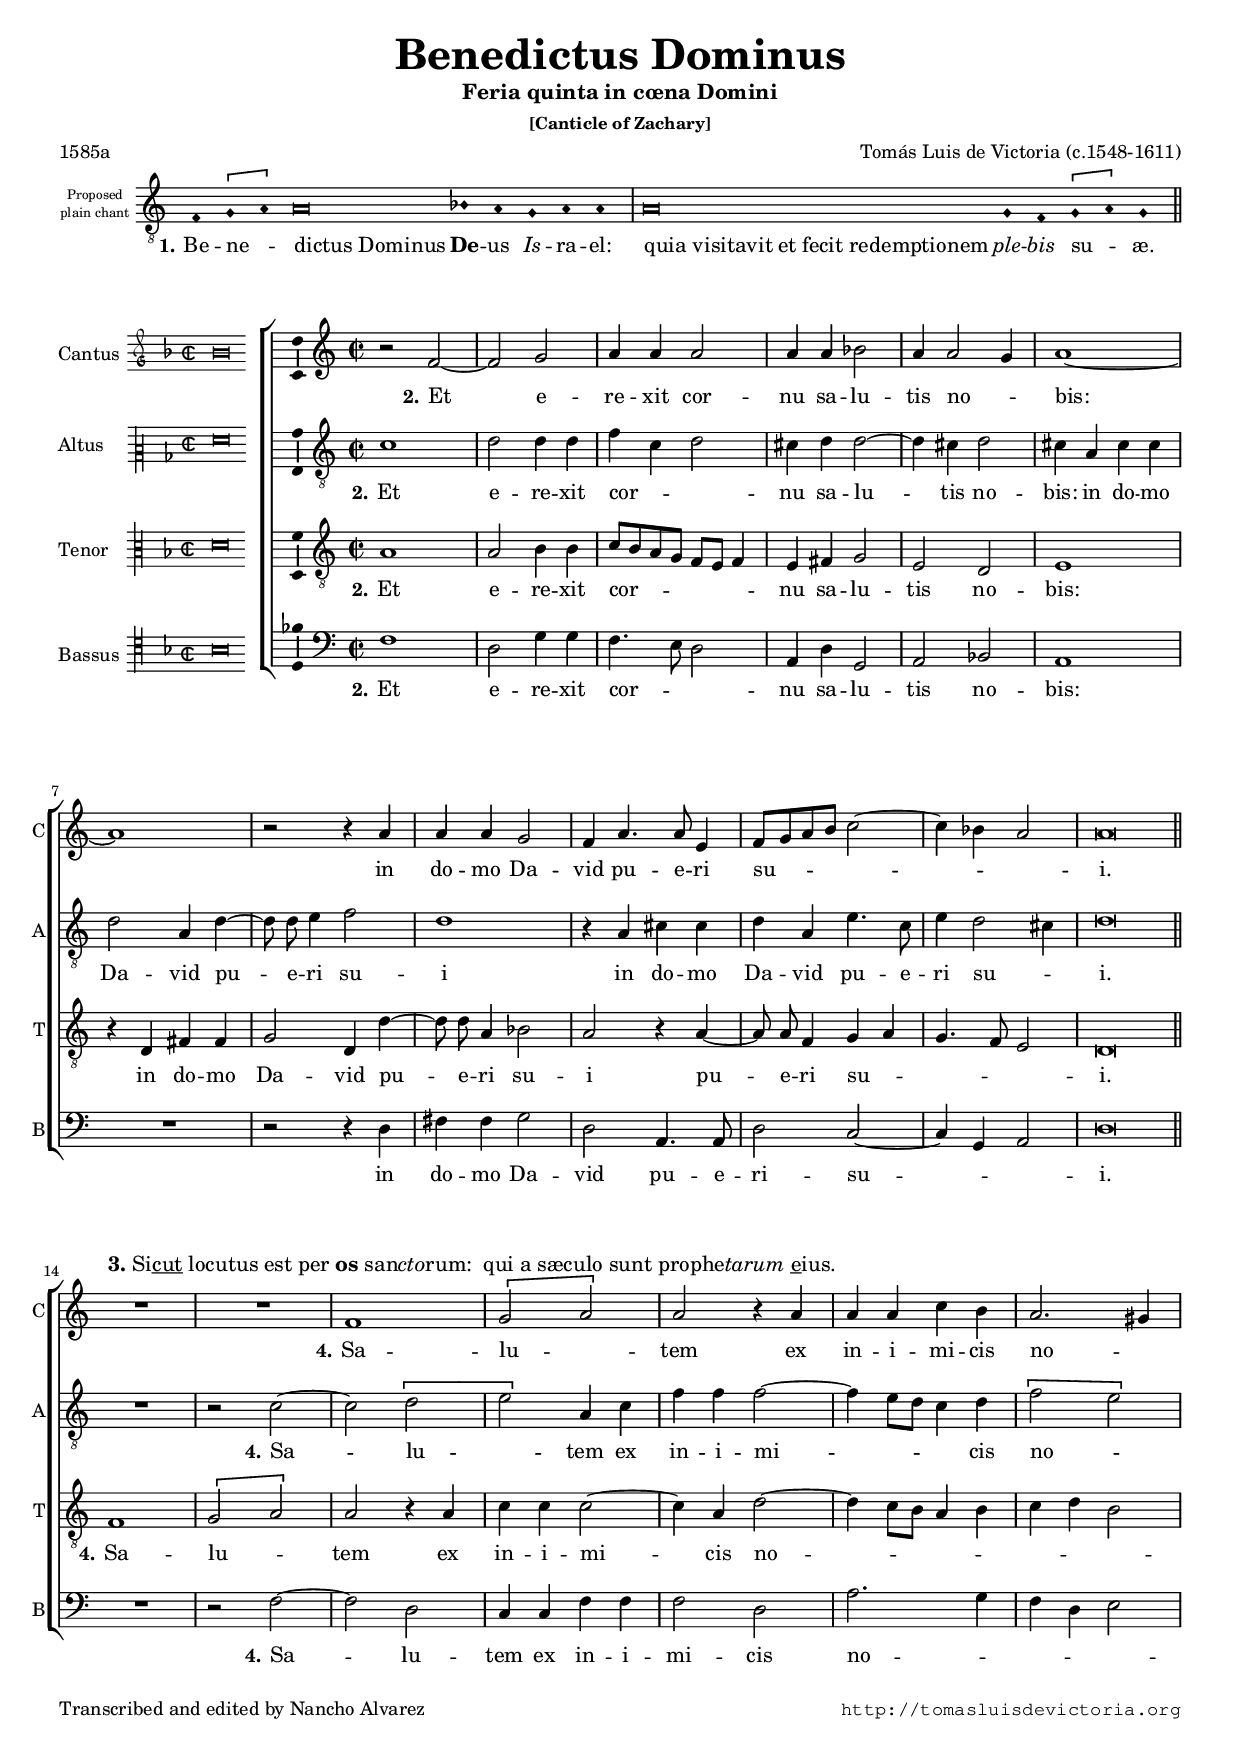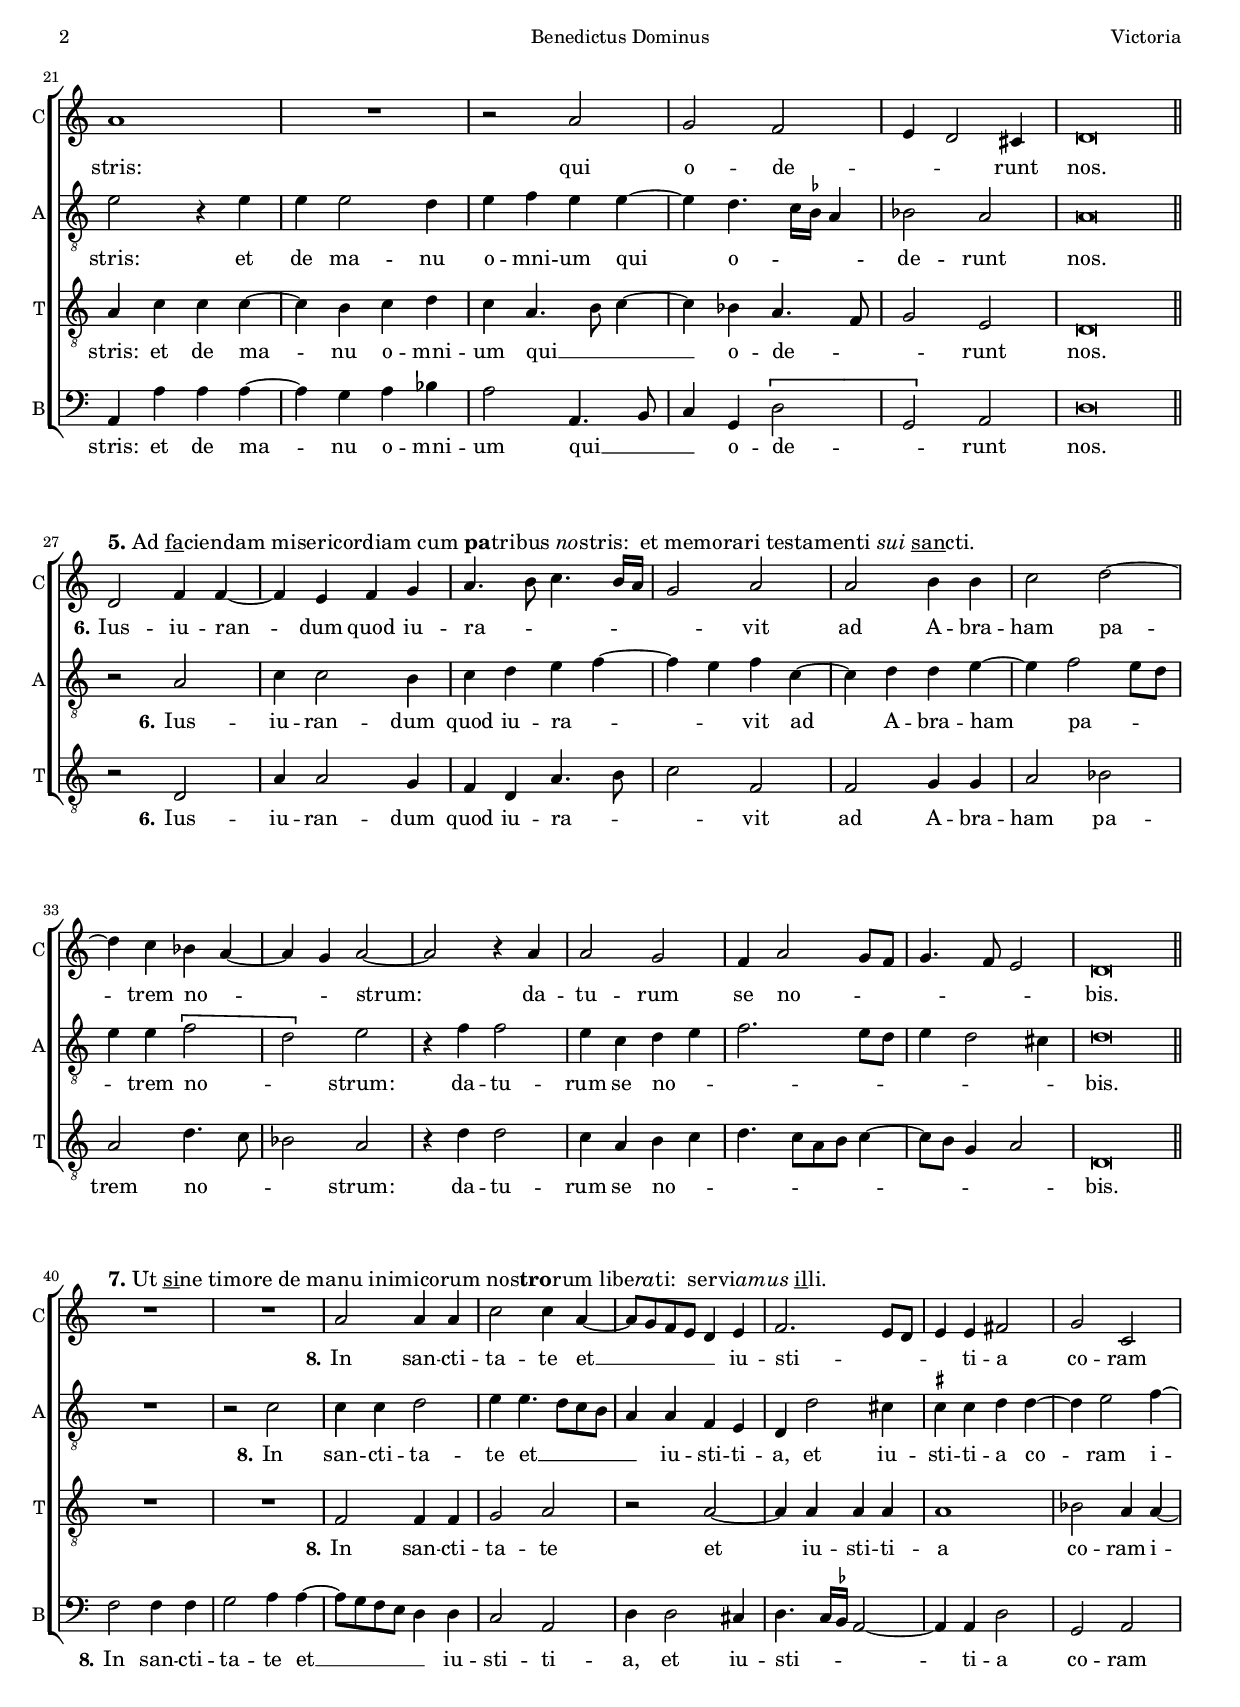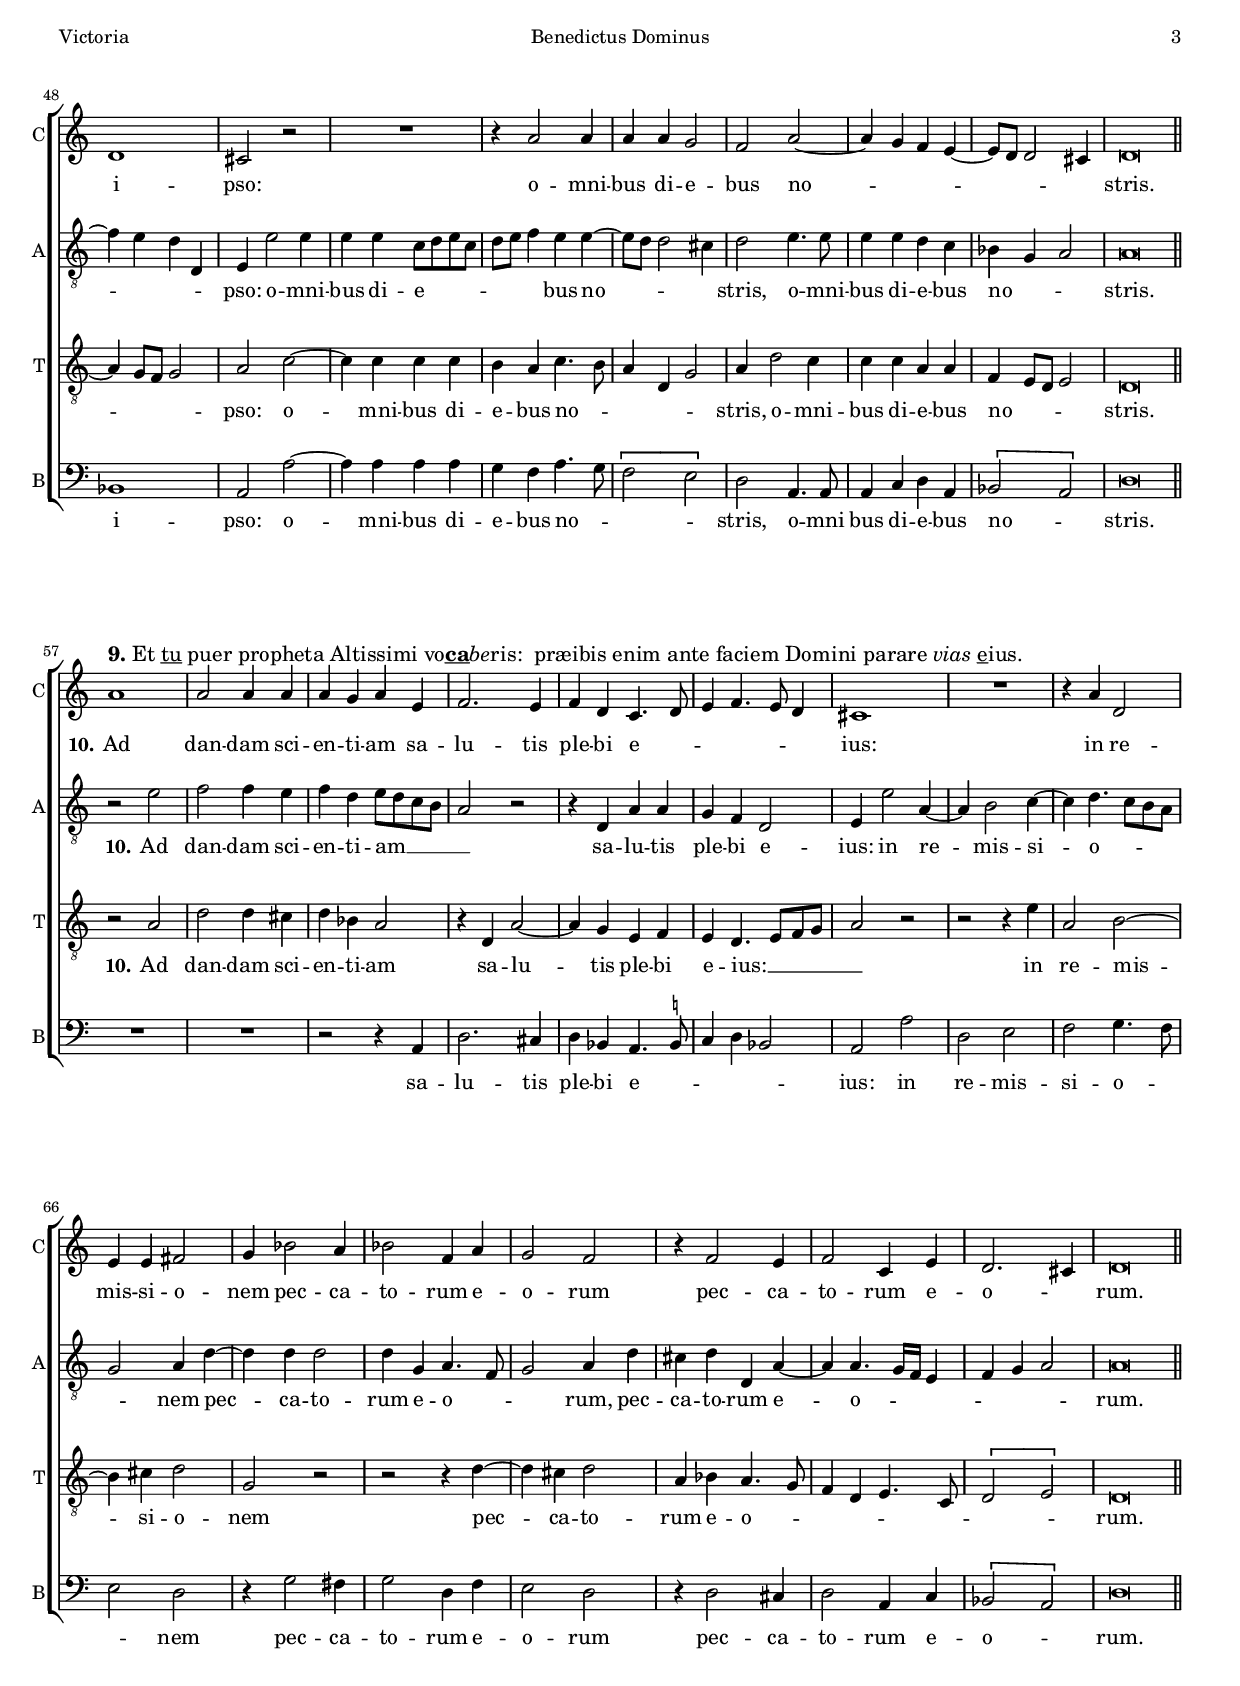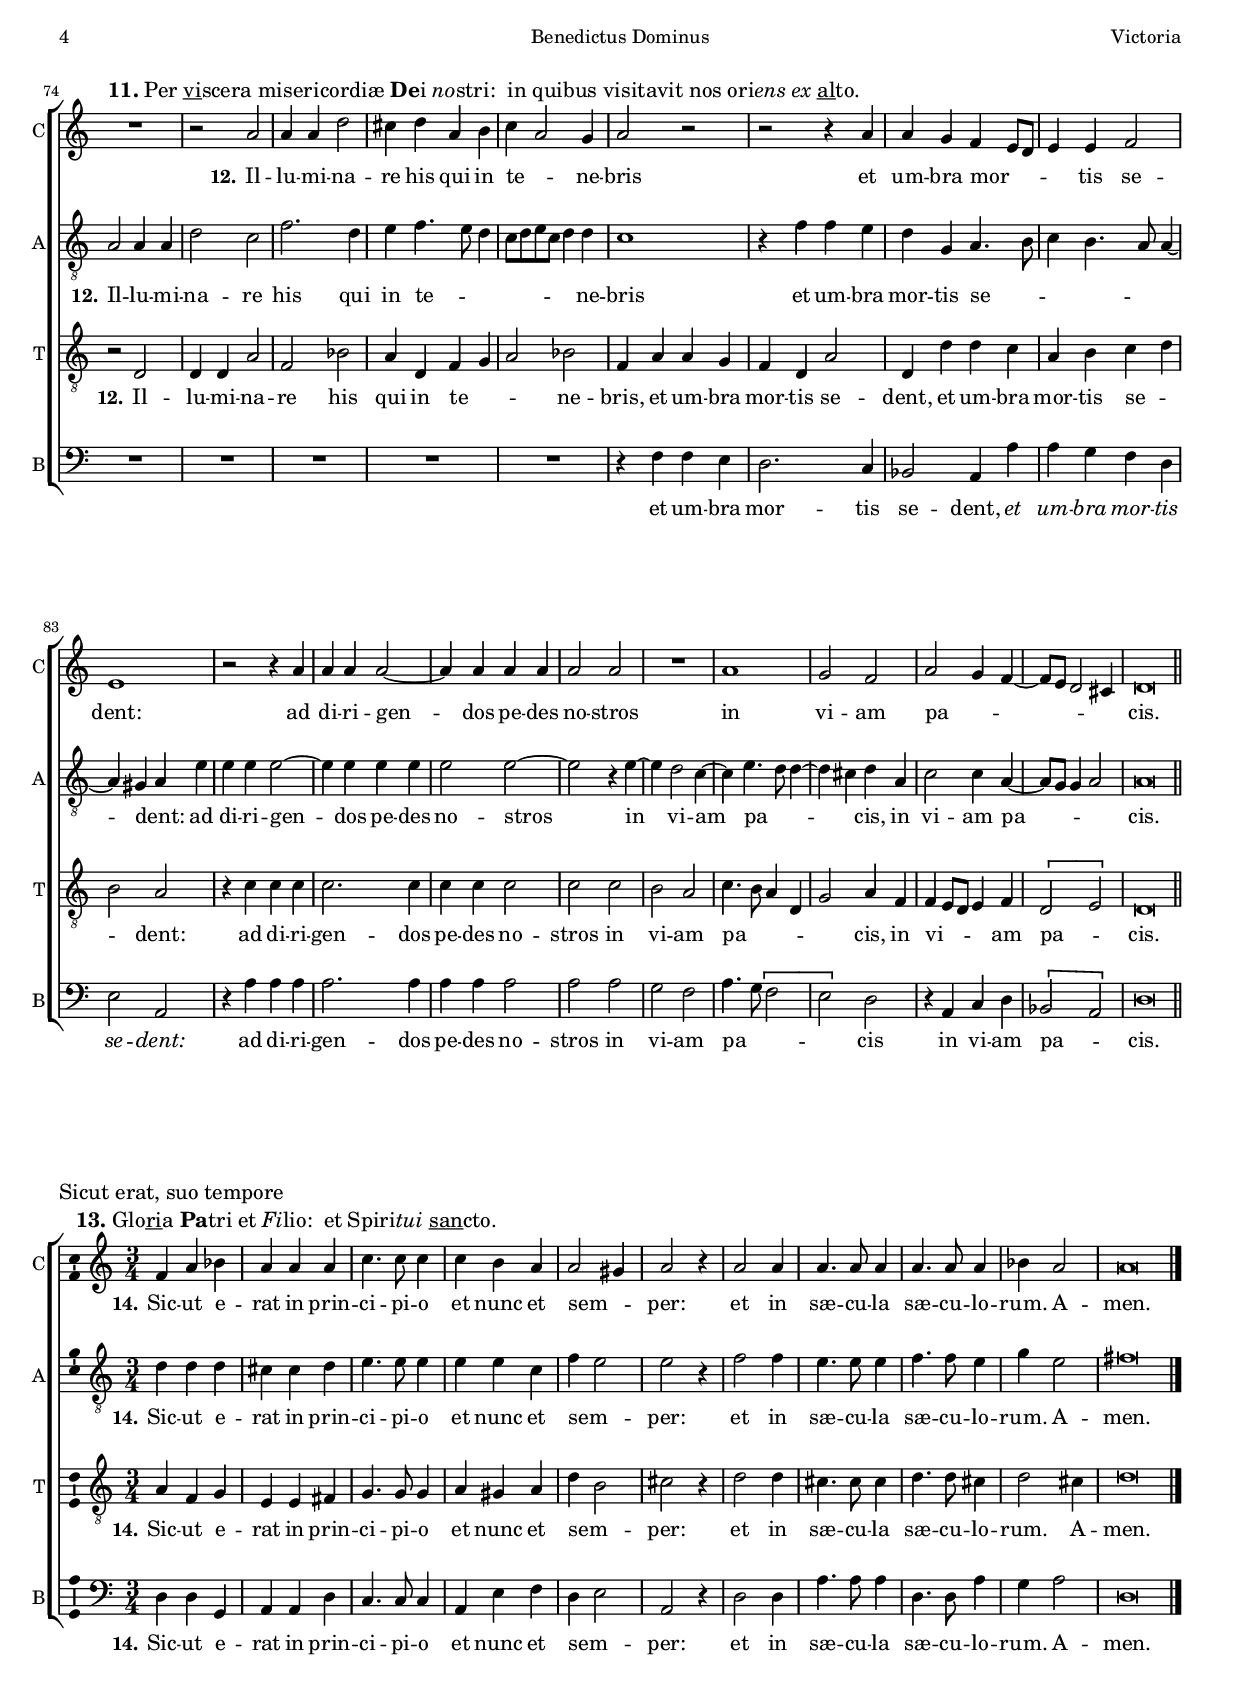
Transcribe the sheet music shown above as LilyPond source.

\version "2.18.0"

#(set-default-paper-size "a4")
#(set-global-staff-size 16.4)
#(ly:set-option 'point-and-click #f)
%mobile -s15.5 -i3.2 -ball

italicas=\override LyricText.font-shape = #'italic
rectas=\override LyricText.font-shape = #'upright
negrita=\once \override LyricText.font-series = #'bold
italica=\once \override LyricText.font-shape = #'italic

ss=\once \set suggestAccidentals = ##t
incipitwidth = 20
mtempo={\tempo 4 = 100}
mtempob={\tempo 4 = 50}
mt=#(define-music-function (parser location offset) (number?) ; move lyric text
      #{ \once \override LyricText.X-offset = -$offset #})

htitle="Benedictus Dominus"
hcomposer="Victoria"

\header {
	title=\markup{\fontsize #3 "Benedictus Dominus"}
	subtitle="Feria quinta in cœna Domini" %"in Coena Domini ad Laudes"
	subsubtitle=\markup{ "[Canticle of Zachary]" }
	composer="Tomás Luis de Victoria (c.1548-1611)"
        pdfauthor=\composer
	%opus="(-)"
	poet = "1585a"
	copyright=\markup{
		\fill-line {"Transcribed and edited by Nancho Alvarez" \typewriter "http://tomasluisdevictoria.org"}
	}
%	tagline=""
}




% El canto llano lo propone Samuel Rubio

\score {\transpose c' g {
<<
         \new Voice = "canto" {
                 \override Staff.TimeSignature.stencil = #'()
                 \set Staff.instrumentName=\markup{\fontsize #-3 \center-column{"Proposed" "plain chant"}}
                 \override Stem.transparent = ##t
                 \set Score.timing = ##f
                 \override NoteHead.style = #'neomensural         
                 \clef "G_8" 
                 \key f \major
                 \override LigatureBracket.padding = #1
                 bes4  \[c' d'\] d'\breve ees'4 d' c' d' d' \bar "|" 
                 d'\breve
                 %d' d' d' d' d' d' d' d' d' d' d' d'
                 c'4 bes  \[c' d'\] c' 
                 \bar "||"
         }
         \new Lyrics \lyricsto "canto" {
         	 \set stanza = "1."
         	 Be -- ne -- _ \mt #0 "dictus Dominus" \negrita De -- us \italica Is -- ra -- el:
                %qui -- a vi -- si -- ta -- vit, et fe -- cit re -- dem -- pti -- o -- nem ple -- bis su -- _ _ æ.
                \mt #0 "quia visitavit et fecit redemptionem" \italica ple -- \italica bis su -- _ æ.
         
         }
       
>>
        }%transpose

\layout {
        %line-width=16\cm 
        indent=1.3\cm
        ragged-right = ##f
}
}

%tablet \pageBreak

%%%%%%%%%%%%%%%%%%%%%%%%%%%%%%%%%%%%


global={\key f \major \time 2/2
        %\tempo \markup{"1. Benedictus Dominus Deus Israel: quia visitavit et fecit redemptionem plebis suae."}
        \skip 1*13 \bar "||" \break
	\tempo \markup{\larger \concat{"3. " \normal-text{"Si" \underline{"cut"} " locutus est per " \bold "os" " san" \italic "cto" "rum:  qui a sæculo sunt prophe" \italic "tarum " \underline{"e"} "ius."}}}
	\skip 1*13 \bar "||" \break
	\tempo \markup{\larger \concat{"5. " \normal-text{"Ad " \underline{"fa"} "ciendam misericordiam cum " \bold "pa" "tribus " \italic "no" "stris:  et memorari testamenti " \italic "sui " \underline{"san"} "cti."}}}
	\skip 1*13 \bar "||" \break
	\tempo \markup{\larger \concat{"7. " \normal-text{"Ut " \underline{"si"} "ne timore de manu inimicorum nos" \bold "tro" "rum libe" \italic "ra" "ti:  servi" \italic "amus " \underline{"il"} "li."}}}
	\skip 1*17 \bar "||" \break
	\tempo \markup{\larger \concat{"9. " \normal-text{"Et " \underline{"tu"} " puer propheta Altissimi vo" \bold \underline{"ca"} \italic "be" "ris:  præibis enim ante faciem Domini parare " \italic "vias " \underline{"e"} "ius."}}}
	\skip 1*17 \bar "||" \break
	\tempo \markup{\larger \concat{"11. " \normal-text{"Per " \underline{"vi"} "scera misericordiæ " \bold "De" "i " \italic "no" "stri:  in quibus visitavit nos ori" \italic "ens ex " \underline{"al"} "to."}}}
	\skip 1*20 \bar "||"
}

cantus={
	r2 bes' ~ |
	bes' c'' |
	d''4 d'' d''2 |
	d''4 d'' ees''2 |
%5
	d''4 d''2 c''4 |
	d''1 ~ |
	d'' |
	r2 r4 d'' |
	d'' d'' c''2 |
%10
	bes'4 d''4. d''8 a'4 |
	bes'8 c'' d'' e'' f''2 ~ |
	f''4 ees'' d''2 |
	d''\breve*1/2
	R1*4/4 |
%15
	R1*4/4 |
	bes'1 |
	\[c''2 d''\]
	d'' r4 d'' |
	d'' d'' f'' e'' |
%20
	d''2. cis''4 |
	d''1 |
	R1*4/4 |
	r2 d'' |
	c'' bes' |
%25
	a'4 g'2 fis'4 |
	g'\breve*1/2
	g'2 bes'4 bes' ~ |
	bes' a' bes' c'' |
	d''4. e''8 f''4. e''16 d'' |
%30
	c''2 d'' |
	d'' e''4 e'' |
	f''2 g'' ~ |
	g''4 f'' ees'' d'' ~ |
	d'' c'' d''2 ~ |
%35
	d'' r4 d'' |
	d''2 c'' |
	bes'4 d''2 c''8 bes' |
	c''4. bes'8 a'2 |
	g'\breve*1/2
%40
	R1*4/4 |
	R1*4/4 |
	d''2 d''4 d'' |
	f''2 f''4 d'' ~ |
	d''8 c'' bes' a' g'4 a' |
%45
	bes'2. a'8 g' |
	a'4 a' b'2 |
	c'' f' |
	g'1 |
	fis'2 r |
%50
	R1*4/4 |
	r4 d''2 d''4 |
	d'' d'' c''2 |
	bes' d'' ~ |
	d''4 c'' bes' a' ~ |
%55
	a'8 g' g'2 fis'4 |
	g'\breve*1/2
	d''1 |
	d''2 d''4 d'' |
	d'' c'' d'' a' |
%60
	bes'2. a'4 |
	bes' g' f'4. g'8 |
	a'4 bes'4. a'8 g'4 |
	fis'1 |
	R1*4/4 |
%65
	r4 d'' g'2 |
	a'4 a' b'2 |
	c''4 ees''2 d''4 |
	ees''2 bes'4 d'' |
	c''2 bes' |
%70
	r4 bes'2 a'4 |
	bes'2 f'4 a' |
	g'2. fis'4 |
	g'\breve*1/2
	R1*4/4 |
%75
	r2 d'' |
	d''4 d'' g''2 |
	fis''4 g'' d'' e'' |
	f'' d''2 c''4 |
	d''2 r |
%80
	r r4 d'' |
	d'' c'' bes' a'8 g' |
	a'4 a' bes'2 |
	a'1 |
	r2 r4 d'' |
%85
	d'' d'' d''2 ~ |
	d''4 d'' d'' d'' |
	d''2 d'' |
	R1*4/4 |
	d''1 |
%90
	c''2 bes' |
	d'' c''4 bes' ~ |
	bes'8 a' g'2 fis'4 |
	g'\breve*1/2

}

altus={
	f'1 |
	g'2 g'4 g' |
	bes' f' g'2 |
	fis'4 g' g'2 ~ |
%5
	g'4 fis' g'2 |
	fis'4 d' fis' fis' | % repite el sostenido
	g'2 d'4 g' ~ |
	\set Staff.autoBeaming = ##f
	g'8 g' a'4 bes'2 |
	\set Staff.autoBeaming = ##t
	g'1 |
%10
	r4 d' fis' fis' |
	g' d' a'4. f'8 |
	a'4 g'2 fis'4 |
	g'\breve*1/2
	R1*4/4 |
%15
	r2 f' ~ |
	f' \[g' |
	a'\] d'4 f' |
	bes' bes' bes'2 ~ |
	bes'4 a'8 g' f'4 g' |
%20
	\[bes'2 a'\] |
	a' r4 a' |
	a' a'2 g'4 |
	a' bes' a' a' ~ |
	a' g'4. f'16 \ss ees' d'4 |
%25
	ees'2 d' |
	d'\breve*1/2
	r2 d' |
	f'4 f'2 e'4 |
	f' g' a' bes' ~ |
%30
	bes' a' bes' f' ~ |
	f' g' g' a' ~ |
	a' bes'2 a'8 g' |
	a'4 a' \[bes'2 |
	g'\] a' |
%35
	r4 bes' bes'2 |
	a'4 f' g' a' |
	bes'2. a'8 g' |
	a'4 g'2 fis'4 |
	g'\breve*1/2
%40
	R1*4/4 |
	r2 f' |
	f'4 f' g'2 |
	a'4 a'4. g'8 f' e' |
	d'4 d' bes a |
%45
	g g'2 fis'4 |
	\ss fis' fis' g' g' ~ |
	g' a'2 bes'4 ~ |
	bes' a' g' g |
	a a'2 a'4 |
%50
	a' a' f'8 g' a' f' |
	g' a' bes'4 a' a' ~ |
	a'8 g' g'2 fis'4 |
	g'2 a'4. a'8 |
	a'4 a' g' f' |
%55
	ees' c' d'2 |
	d'\breve*1/2
	r2 a' |
	bes' bes'4 a' |
	bes' g' a'8 g' f' e' |
%60
	d'2 r |
	r4 g d' d' |
	c' bes g2 |
	a4 a'2 d'4 ~ |
	d' e'2 f'4 ~ |
%65
	f' g'4. f'8 e' d' |
	c'2 d'4 g' ~ |
	g' g' g'2 |
	g'4 c' d'4. bes8 |
	c'2 d'4 g' |
%70
	fis' g' g d' ~ |
	d' d'4. c'16 bes a4 |
	bes c' d'2 |
	d'\breve*1/2
	d'2 d'4 d' |
%75
	g'2 f' |
	bes'2. g'4 |
	a' bes'4. a'8 g'4 |
	f'8 g' a' f' g'4 g' |
	f'1 |
%80
	r4 bes' bes' a' |
	g' c' d'4. e'8 |
	f'4 e'4. d'8 d'4 ~ |
	d' cis' d' a' |
	a' a' a'2 ~ |
%85
	a'4 a' a' a' |
	a'2 a' ~ |
	a' r4 a' ~ |
	a' g'2 f'4 ~ |
	f' a'4. g'8 g'4 ~ |
%90
	g' fis' g' d' |
	f'2 f'4 d' ~ |
	d'8 c' c'4 d'2 |
	d'\breve*1/2

}

tenor={
	d'1 |
	d'2 e'4 e' |
	f'8 e' d' c' bes a bes4 |
	a b c'2 |
%5
	a g |
	a1 |
	r4 g b b |
	c'2 g4 g' ~ |
	\set Staff.autoBeaming = ##f
	g'8 g' d'4 ees'2 |
	\set Staff.autoBeaming = ##t
%10
	d' r4 d' ~ |
	\set Staff.autoBeaming = ##f
	d'8 d' bes4 c' d' |
	\set Staff.autoBeaming = ##t
	c'4. bes8 a2 |
	g\breve*1/2
	bes1 |
%15
	\[c'2 d'\] |
	d' r4 d' |
	f' f' f'2 ~ |
	f'4 d' g'2 ~ |
	g'4 f'8 e' d'4 e' |
%20
	f' g' e'2 |
	d'4 f' f' f' ~ |
	f' e' f' g' |
	f' d'4. e'8 f'4 ~ |
	f' ees' d'4. bes8 |
%25
	c'2 a |
	g\breve*1/2
	r2 g |
	d'4 d'2 c'4 |
	bes g d'4. e'8 |
%30
	f'2 bes |
	bes c'4 c' |
	d'2 ees' |
	d' g'4. f'8 |
	ees'2 d' |
%35
	r4 g' g'2 |
	f'4 d' e' f' |
	g'4.  f'8[ d' e'] f'4 ~ |
	f'8 e' c'4 d'2 |
	g\breve*1/2
%40
	R1*4/4 |
	R1*4/4 |
	bes2 bes4 bes |
	c'2 d' |
	r d' ~ |
%45
	d'4 d' d' d' |
	d'1 |
	ees'2 d'4 d' ~ |
	d' c'8 bes c'2 |
	d' f' ~ |
%50
	f'4 f' f' f' |
	e' d' f'4. e'8 |
	d'4 g c'2 |
	d'4 g'2 f'4 |
	f' f' d' d' |
%55
	bes a8 g a2 |
	g\breve*1/2
	r2 d' |
	g' g'4 fis' |
	g' ees' d'2 |
%60
	r4 g d'2 ~ |
	d'4 c' a bes |
	a g4. a8 bes c' |
	d'2 r |
	r r4 a' |
%65
	d'2 e' ~ |
	e'4 fis' g'2 |
	c' r |
	r r4 g' ~ |
	g' fis' g'2 |
%70
	d'4 ees' d'4. c'8 |
	bes4 g a4. f8 |
	\[g2 a\] |
	g\breve*1/2
	r2 g |
%75
	g4 g d'2 |
	bes ees' |
	d'4 g bes c' |
	d'2 ees' |
	bes4 d' d' c' |
%80
	bes g d'2 |
	g4 g' g' f' |
	d' e' f' g' |
	e'2 d' |
	r4 f' f' f' |
%85
	f'2. f'4 |
	f' f' f'2 |
	f' f' |
	e' d' |
	f'4. e'8 d'4 g |
%90
	c'2 d'4 bes |
	bes a8 g a4 bes |
	\[g2 a\] |
	g\breve*1/2

}

bassus={
	bes1 |
	g2 c'4 c' |
	bes4. a8 g2 |
	d4 g c2 |
%5
	d ees |
	d1 |
	R1*4/4 |
	r2 r4 g |
	b b c'2 |
%10
	g d4. d8 |
	g2 f ~ |
	f4 c d2 |
	g\breve*1/2
	R1*4/4 |
%15
	r2 bes ~ |
	bes g |
	f4 f bes bes |
	bes2 g |
	d'2. c'4 |
%20
	bes g a2 |
	d4 d' d' d' ~ |
	d' c' d' ees' |
	d'2 d4. e8 |
	f4 c \[g2 |
%25
	c\] d |
	g\breve*1/2
	R1*4/4 |
	R1*4/4 |
	R1*4/4 |
%30
	R1*4/4 |
	R1*4/4 |
	R1*4/4 |
	R1*4/4 |
	R1*4/4 |
%35
	R1*4/4 |
	R1*4/4 |
	R1*4/4 |
	R1*4/4 |
	R1*4/4 |
%40
	bes2 bes4 bes |
	c'2 d'4 d' ~ |
	d'8 c' bes a g4 g |
	f2 d |
	g4 g2 fis4 |
%45
	g4. f16 \ss ees d2 ~ |
	d4 d g2 |
	c d |
	ees1 |
	d2 d' ~ |
%50
	d'4 d' d' d' |
	c' bes d'4. c'8 |
	\[bes2 a\] |
	g d4. d8 |
	d4 f g d |
%55
	\[ees2 d\] |
	g\breve*1/2
	R1*4/4 |
	R1*4/4 |
	r2 r4 d |
%60
	g2. fis4 |
	g ees d4. \ss e8 |
	f4 g ees2 |
	d d' |
	g a |
%65
	bes c'4. bes8 |
	a2 g |
	r4 c'2 b4 |
	c'2 g4 bes |
	a2 g |
%70
	r4 g2 fis4 |
	g2 d4 f |
	\[ees2 d\] |
	g\breve*1/2
	R1*4/4 |
%75
	R1*4/4 |
	R1*4/4 |
	R1*4/4 |
	R1*4/4 |
	r4 bes bes a |
%80
	g2. f4 |
	ees2 d4 d' |
	d' c' bes g |
	a2 d |
	r4 d' d' d' |
%85
	d'2. d'4 |
	d' d' d'2 |
	d' d' |
	c' bes |
	d'4. c'8 \[bes2 |
%90
	a\] g |
	r4 d f g |
	\[ees2 d\] |
	g\breve*1/2

}

textocantus=\lyricmode{
\set stanza = "2."
Et _ e -- re -- xit cor -- nu sa -- lu -- tis no -- _ bis: _
in do -- mo Da -- vid pu -- e -- ri su -- _ _ _ _ _ _ _ i.
\set stanza = "4."
Sa -- lu -- _ tem
ex in -- i -- mi -- cis no -- _ stris:
qui o -- de -- _ _ runt nos.
\set stanza = "6."
Ius -- iu -- ran -- _ dum
quod iu -- ra -- _ _ _ _ _ vit
ad A -- bra -- ham pa -- _ trem no -- _ _ _ strum: _
da -- tu -- rum se  no -- _ _ _ _ _ bis.
\set stanza = "8."
In san -- cti -- ta -- te
et __ _ _ _ _ _ iu -- sti -- _ _ _ ti -- a
co -- ram i -- pso:
o -- mni -- bus di -- e -- bus no -- _ _ _ _ _ _ _ _ stris.
\set stanza = "10."
Ad dan -- dam sci -- en -- ti -- am sa -- lu -- tis
ple -- bi e -- _ _ _ _ _ ius:
in re -- mis -- si -- o -- nem pec -- ca -- to -- rum e -- o -- rum
pec -- ca -- to -- rum e -- o -- _ rum.
\set stanza = "12."
Il -- lu -- mi -- na -- re his
qui in te -- _ ne -- bris
et um -- bra mor -- _ _ _ tis se -- dent: % la liturgia actual dice et in um -- bra
ad di -- ri -- gen -- _ dos pe -- des no -- stros
in vi -- am pa -- _ _ _ _ _ _ cis.
}

textoaltus=\lyricmode{
\set stanza = "2."
Et e -- re -- xit cor -- _ _ nu sa -- lu -- _ tis no -- bis: 
in do -- mo Da -- vid pu -- _ e -- ri su -- i
in do -- mo Da -- vid pu -- e -- ri su -- _ i.
\set stanza = "4."
Sa -- _ lu -- _ tem ex in -- i -- mi -- _ _ _ _ cis no -- _ stris:
et de ma -- nu o -- mni -- um qui _ o -- _ _ _ de -- runt nos.
\set stanza = "6."
Ius -- iu -- ran -- dum
quod iu -- ra -- _ _ _ vit ad _ A -- bra -- ham _ pa -- _ _ _ trem
no -- _ strum:
da -- tu -- rum se no -- _ _ _ _ _ _ _ bis.
\set stanza = "8."
In san -- cti -- ta -- te
et __ _ _ _ _ iu -- sti -- ti -- a,
et iu -- sti -- ti -- a co -- _ ram i -- _ _ _ _ pso:
o -- mni -- bus di -- e -- _ _ _ _ _ _ bus no -- _ _ _ _ stris,
o -- mni -- bus di -- e -- bus no -- _ _ stris.
\set stanza = "10."
Ad dan -- dam sci -- en -- ti -- am __ _ _ _ _ 
sa -- lu -- tis ple -- bi e -- ius:
in re -- _ mis -- si -- _ o -- _ _ _ _ nem pec -- _ ca -- to -- rum e -- o -- _ _ rum,
pec -- ca -- to -- rum e -- _ o -- _ _ _ _ _ _ rum.
\set stanza = "12."
Il -- lu -- mi -- na -- re his
qui in te -- _ _ _ _ _ _ _ ne -- bris
et um -- bra mor -- tis se -- _ _ _ _ _ _ _ dent:
ad di -- ri -- gen -- _ dos pe -- des no -- stros _
in _ vi -- am _ pa -- _ _ _ _ cis,
in vi -- am pa -- _ _ _ _ cis.
}

textotenor=\lyricmode{
\set stanza = "2."
Et e -- re -- xit cor -- _ _ _ _ _ _ nu sa -- lu -- tis no -- bis:
in do -- mo Da -- vid pu -- _ e -- ri su -- i
pu -- _ e -- ri su -- _ _ _ _ i.
\set stanza = "4."
Sa -- lu -- _ tem
ex in -- i -- mi -- _ cis no -- _ _ _ _ _ _ _ _ stris:
et de ma -- _ nu o -- mni -- um qui __ _ _ _ o -- de -- _ _ runt nos.
\set stanza = "6."
Ius -- iu -- ran -- dum quod iu -- ra -- _ _ vit
ad A -- bra -- ham pa -- trem no -- _ _ strum:
da -- tu -- rum se no -- _ _ _ _ _ _ _ _ _ _ bis.
\set stanza = "8."
In san -- cti -- ta -- te
et _ iu -- sti -- ti -- a
co -- ram i -- _ _ _ _ pso:
o -- _ mni -- bus di -- e -- bus no -- _ _ _ _ stris,
o -- mni -- bus di -- e -- bus no -- _ _ _ stris.
\set stanza = "10."
Ad dan -- dam sci -- en -- ti -- am sa -- lu -- _ tis ple -- bi e -- ius: __ _ _ _ _ 
in re -- mis -- _  si -- o -- nem
pec -- _ ca -- to -- rum e -- o -- _ _ _ _ _ _ _ rum.
\set stanza = "12."
Il -- lu -- mi -- na -- re his
qui in te -- _ _ ne -- bris,
et um -- bra mor -- tis se -- dent, 
et um -- bra mor -- tis se -- _ _ dent:
ad di -- ri -- gen -- dos pe -- des no -- stros in vi -- am pa -- _ _ _ _ cis, 
in vi -- _ _ _ am pa -- _ cis.

}

textobassus=\lyricmode{
\set stanza = "2."
Et e -- re -- xit cor -- _ _ nu sa -- lu -- tis no -- bis:
in do -- mo Da -- vid pu -- e -- ri -- su -- _ _ _ i.
\set stanza = "4."
Sa -- _ lu -- tem ex in -- i -- mi -- cis no -- _ _ _ _ stris:
et de ma -- _ nu o -- mni -- um qui __ _ _ o -- de -- _ runt nos.
\set stanza = "8."
In san -- cti -- ta -- te
et __ _ _ _ _ _ iu -- sti -- ti -- a,
et iu -- sti -- _ _ _ _ ti -- a
co -- ram i -- pso:
o -- _ mni -- bus di -- e -- bus no -- _ _ _ stris,
o -- mni bus di -- e -- bus no -- _ stris.
%\set stanza = "10."
sa -- lu -- tis ple -- bi e -- _ _ _ _ ius: 
in re -- mis -- si -- o -- _ _ nem
pec -- ca -- to -- rum
e -- o -- rum
pec -- ca -- to -- rum e -- o -- _ rum.
et um -- bra mor -- tis se -- dent,
\italicas
et um -- bra mor -- tis se -- dent:
\rectas
ad di -- ri -- gen -- dos pe -- des no -- stros in vi -- am pa -- _ _ _ cis
in vi -- am pa --  _ cis.
}


incipitcantus=\markup{
	\score{
		{ 
		\set Staff.instrumentName="Cantus "
		\override NoteHead.style = #'neomensural
		\override Staff.TimeSignature.style = #'neomensural
		\cadenzaOn 
		\clef "petrucci-g"
		\key f \major
		\time 2/2
                bes'\breve
		} 

	\layout { line-width=\incipitwidth indent = 0 }
	}
}

incipitaltus=\markup{
	\score{
		{ 
		\set Staff.instrumentName="Altus    "
		\override NoteHead.style = #'neomensural 
		\override Staff.TimeSignature.style = #'neomensural
		\cadenzaOn 
		\clef "petrucci-c2"
		\key f \major
		\time 2/2
                f'\breve
		} 
	\layout { line-width=\incipitwidth indent = 0 }
	}
}


incipittenor=\markup{
	\score{
		{ 
		\set Staff.instrumentName="Tenor   "
		\override NoteHead.style = #'neomensural 
		\override Staff.TimeSignature.style = #'neomensural
		\cadenzaOn 
		\clef "petrucci-c3"
		\key f \major
		\time 2/2
                d'\breve
		} 
	\layout { line-width=\incipitwidth indent=0 }
	}
}

incipitbassus=\markup{
	\score{
		{ 
		\set Staff.instrumentName="Bassus "
		\override NoteHead.style = #'neomensural
		\override Staff.TimeSignature.style = #'neomensural
		\cadenzaOn 
		\clef "petrucci-c4"
		\key f \major
		\time 2/2
                bes\breve
		} 
	\layout { line-width=\incipitwidth indent = 0 }
	}
}

%\layout {
%       \context {\Voice
%               \remove Ligature_bracket_engraver
%               \consists Mensural_ligature_engraver
%       }
%       line-width=\incipitwidth
%       indent = 0
%}

\score {\transpose c' g{
\new ChoirStaff<<

	\new Staff <<\global
	\new Voice="v1" {
		\set Staff.instrumentName=\incipitcantus
		\set Staff.shortInstrumentName="C"
		\clef "treble"
		\cantus }
	\new Lyrics \lyricsto "v1" {\textocantus }
	>>

	\new Staff <<\global
	\new Voice="v2" {
		\set Staff.instrumentName=\incipitaltus
		\set Staff.shortInstrumentName="A"
		\clef "G_8"
		\altus }
	\new Lyrics \lyricsto "v2" {\textoaltus }
	>>
	
	\new Staff <<\global
	\new Voice="v3" {
		\set Staff.instrumentName=\incipittenor
		\set Staff.shortInstrumentName="T"
		\clef "G_8"
		\tenor }
	\new Lyrics \lyricsto "v3" {\textotenor }
	>>

	\new Staff <<\global
	\new Voice="v4" {
		\set Staff.instrumentName=\incipitbassus
		\set Staff.shortInstrumentName="B"
		\clef "bass"
		\bassus }
	\new Lyrics \lyricsto "v4" {\textobassus }
	>>
	
>>

	} % transpose

\layout{ 
	\context {\Lyrics 
		\override VerticalAxisGroup.staff-affinity = #UP
		\override VerticalAxisGroup.nonstaff-relatedstaff-spacing =
			#'((basic-distance . 0) (minimum-distance . 0) (padding . 1))
		\override LyricText.font-size = #1.2
		\override LyricHyphen.minimum-distance = #0.5
	}
	\context {\Score 
		tempoHideNote = ##t
		\override BarNumber.padding = #2 
	}
	\context {\Voice 
		melismaBusyProperties = #'()
		%autoBeaming = ##f
	}
	\context {\Staff 
                \RemoveEmptyStaves
                %\override VerticalAxisGroup.remove-first = ##t
		\override VerticalAxisGroup.staff-staff-spacing =
			#'((basic-distance . 11) (minimum-distance . 0) (padding . 1))
		\consists Ambitus_engraver 
		\override LigatureBracket.padding = #1
	}
}

%\midi { \mtempo }

}



\markup{\larger "Sicut erat, suo tempore"} %notablet

%%%%%%%%%%%%%%%%%%%%%%%%%%%%%%%%%%%%%%%%%%%%%%%%%%%%%%%%%%%%


global={
 \once \override Score.MetronomeMark.X-offset = #2
 %\tempo \markup{"Sicut erat, suo tempore"}
 \tempo \markup{\larger \concat{"13. " \normal-text{"Glo" \underline{"ri"} "a " \bold "Pa" "tri et " \italic "Fi" "lio:  et Spiri" \italic "tui " \underline{"san"} "cto."}}}
 \key f \major \time 3/4 \skip 4*3*11 \bar "|." } 

cantus={
	bes'4 d'' ees'' |
%95
	d'' d'' d'' |
	f''4. f''8 f''4 |
	f'' e'' d'' |
	d''2 cis''4 |
	d''2 r4 |
%100
	d''2 d''4 |
	d''4. d''8 d''4 |
	d''4. d''8 d''4 |
	ees'' d''2 | % ennegrecidas
	d''\breve*3/8
}

altus={
	g'4 g' g' |
%95
	fis' fis' g' |
	a'4. a'8 a'4 |
	a' a' f' |
	bes' a'2 | % ennegrecidas
	a' r4 |
%100
	bes'2 bes'4 |
	a'4. a'8 a'4 |
	bes'4. bes'8 a'4 |
	c'' a'2 | % ennegrecidas
	b'\breve*3/8
}

tenor={
	d'4 bes c' |
%95
	a a b |
	c'4. c'8 c'4 |
	d' cis' d' |
	g' e'2 | % ennegrecidas
	fis' r4 | % el sostendo está debajo
%100
	g'2 g'4 |
	fis'4. fis'8 fis'4 |
	g'4. g'8 fis'4 |
	g'2 fis'4 |
	g'\breve*3/8
}

bassus={
	g4 g c |
%95
	d d g |
	f4. f8 f4 |
	d a bes |
	g a2 | % ennegrecidas
	d r4 |
%100
	g2 g4 |
	d'4. d'8 d'4 |
	g4. g8 d'4 |
	c' d'2 | % ennegrecidas
	g\breve*3/8
}

textocantus=\lyricmode{
\set stanza = "14."
Sic -- ut e -- rat in prin -- ci -- pi -- o
et nunc et sem -- _ per:
et in sæ -- cu -- la sæ -- cu -- lo -- rum.
A -- men.
}

textoaltus=\lyricmode{
\set stanza = "14."
Sic -- ut e -- rat in prin -- ci -- pi -- o
et nunc et sem -- _ per:
et in sæ -- cu -- la sæ -- cu -- lo -- rum.
A -- men.

}

textotenor=\lyricmode{
\set stanza = "14."
Sic -- ut e -- rat in prin -- ci -- pi -- o
et nunc et sem -- _ per:
et in sæ -- cu -- la sæ -- cu -- lo -- rum.
A -- men.

}

textobassus=\lyricmode{
\set stanza = "14."
Sic -- ut e -- rat in prin -- ci -- pi -- o
et nunc et sem -- _ per:
et in sæ -- cu -- la sæ -- cu -- lo -- rum.
A -- men.

}


\score {\transpose c' g{
\new ChoirStaff<<

	\new Staff <<\global
	\new Voice="v1" {
		\set Staff.instrumentName="C"
		\clef "treble"
		\cantus }
	\new Lyrics \lyricsto "v1" {\textocantus }
	>>

	\new Staff <<\global
	\new Voice="v2" {
		\set Staff.instrumentName="A"
		\clef "G_8"
		\altus }
	\new Lyrics \lyricsto "v2" {\textoaltus }
	>>
	
	\new Staff <<\global
	\new Voice="v3" {
		\set Staff.instrumentName="T"
		\clef "G_8"
		\tenor }
	\new Lyrics \lyricsto "v3" {\textotenor }
	>>

	\new Staff <<\global
	\new Voice="v4" {
		\set Staff.instrumentName="B"
		\clef "bass"
		\bassus }
	\new Lyrics \lyricsto "v4" {\textobassus }
	>>
	
>>

	} % transpose

\layout{ 
       indent=0.0\cm
       ragged-right = ##f
	\context {\Lyrics 
		\override VerticalAxisGroup.staff-affinity = #UP
		\override VerticalAxisGroup.nonstaff-relatedstaff-spacing =
			#'((basic-distance . 0) (minimum-distance . 0) (padding . 1))
		\override LyricText.font-size = #1.2
		\override LyricHyphen.minimum-distance = #0.5
	}
	\context {\Score 
		tempoHideNote = ##t
		\override BarNumber.padding = #2 
	}
	\context {\Voice 
		melismaBusyProperties = #'()
		%autoBeaming = ##f
	}
	\context {\Staff 
                %\RemoveEmptyStaves
                %\override VerticalAxisGroup.remove-first = ##t
		\override VerticalAxisGroup.staff-staff-spacing =
			#'((basic-distance . 11) (minimum-distance . 0) (padding . 1))
		\consists Ambitus_engraver 
		\override LigatureBracket.padding = #1
	}
}

%\midi { \mtempo }

}





\paper{
	evenHeaderMarkup=\markup  \fill-line { \fromproperty #'page:page-number-string \htitle \hcomposer }
	oddHeaderMarkup= \markup  \fill-line { \on-the-fly #not-first-page \hcomposer \on-the-fly #not-first-page \htitle \on-the-fly #not-first-page \fromproperty #'page:page-number-string }
	%system-count=20
	%page-count = 8
	ragged-last-bottom = ##f
	indent=3.6\cm
	system-system-spacing =
	#'((basic-distance . 20) (minimum-distance . 0) (padding . 5))
	top-system-spacing = % header
	#'((basic-distance . 10) (minimum-distance . 0) (padding . 0))
	last-bottom-spacing = % footer
	#'((basic-distance . 12) (minimum-distance . 0) (padding . 0))
	markup-system-spacing=
	#'((basic-distance . 0) (minimum-distance . 0) (padding . 1))
	score-system-spacing = 
        #'((basic-distance . 16) (minimum-distance . 0) (padding . 4))
	
}
